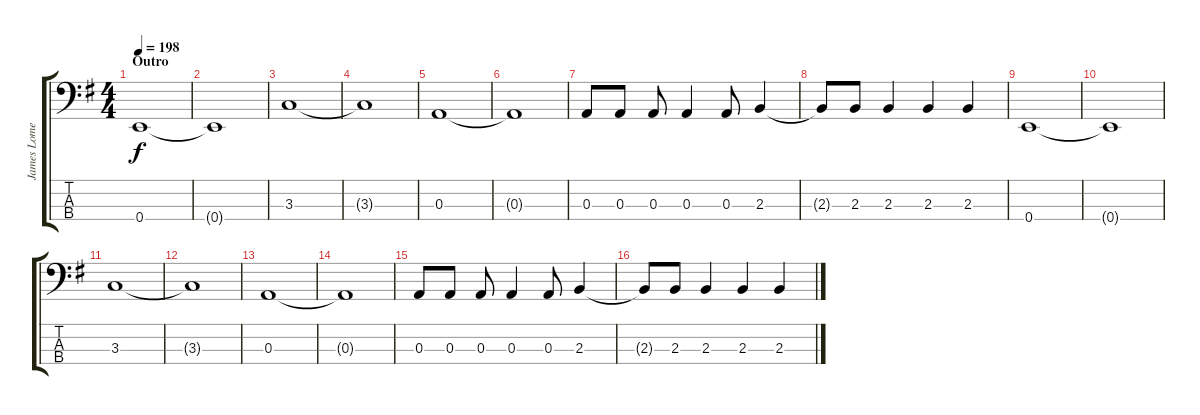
\track ("James Lomenzo" "James Lome") {instrument electricbasspick}
\staff {score tabs}
\tuning (G2 D2 A1 E1) {hide}
\ts (4 4)
\section ("" "Outro")
\tempo 198
\clef f4
\ks g
0.4.1{dy f} |
0.4{t}.1 |
3.3.1 |
3.3{t}.1 |
0.3.1 |
0.3{t}.1 |
0.3.8 0.3.8 0.3.8 0.3.4 0.3.8 2.3.4 |
2.3{t}.8 2.3.8 2.3.4 2.3.4 2.3.4 |
0.4.1 |
0.4{t}.1 |
3.3.1 |
3.3{t}.1 |
0.3.1 |
0.3{t}.1 |
0.3.8 0.3.8 0.3.8 0.3.4 0.3.8 2.3.4 |
2.3{t}.8 2.3.8 2.3.4 2.3.4 2.3.4
